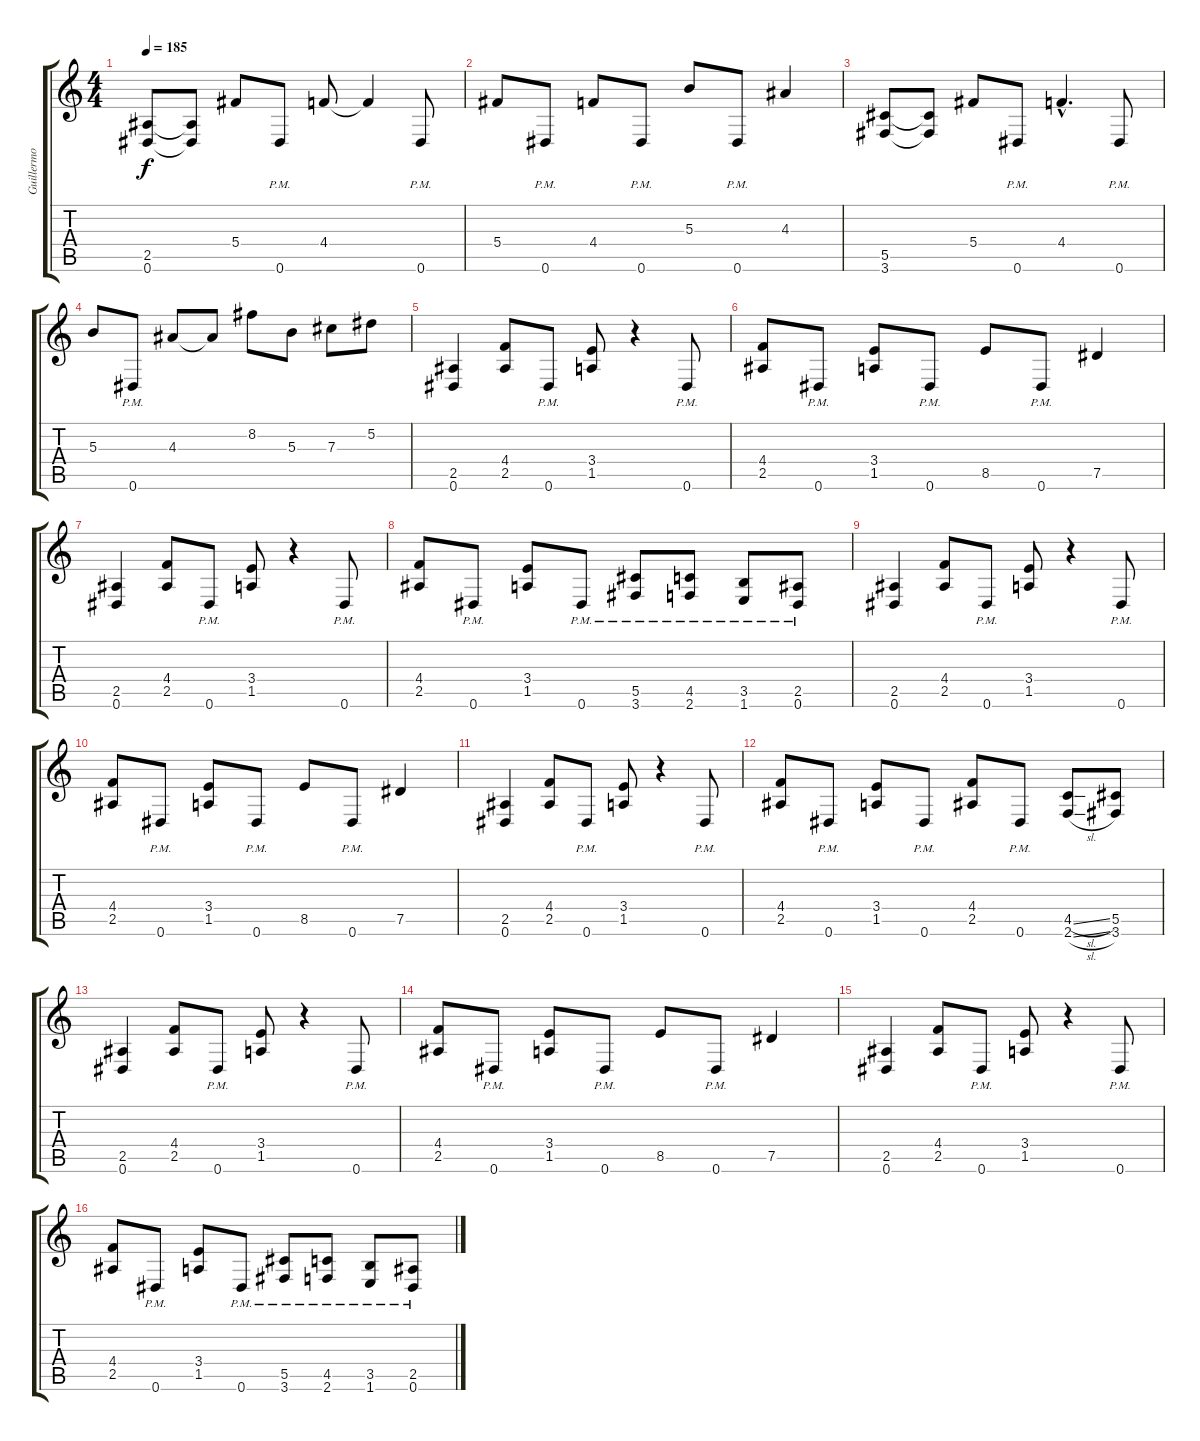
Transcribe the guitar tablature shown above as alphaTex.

\track ("Guillermo" "Guillermo") {instrument overdrivenguitar}
\staff {score tabs}
\tuning (Eb4 Bb3 Gb3 Db3 Ab2 Eb2) {hide}
\ts (4 4)
\tempo 185
\clef g2
\ks c
(2.5 0.6).8{dy f} (2.5{t} 0.6{t}).8 5.4.8 0.6{pm}.8 4.4.8 4.4{t}.4 0.6{pm}.8 |
5.4.8 0.6{pm}.8 4.4.8 0.6{pm}.8 5.3.8 0.6{pm}.8 4.3.4 |
(5.5 3.6).8 (5.5{t} 3.6{t}).8 5.4.8 0.6{pm}.8 4.4{hac}.4{d} 0.6{pm}.8 |
5.3.8 0.6{pm}.8 4.3.8 4.3{t}.8 8.2.8 5.3.8 7.3.8 5.2.8 |
(2.5 0.6).4 (4.4 2.5).8 0.6{pm}.8 (3.4 1.5).8 r.4 0.6{pm}.8 |
(4.4 2.5).8 0.6{pm}.8 (3.4 1.5).8 0.6{pm}.8 8.5.8 0.6{pm}.8 7.5.4 |
(2.5 0.6).4 (4.4 2.5).8 0.6{pm}.8 (3.4 1.5).8 r.4 0.6{pm}.8 |
(4.4 2.5).8 0.6{pm}.8 (3.4 1.5).8 0.6{pm}.8 (5.5{pm} 3.6{pm}).8 (4.5{pm} 2.6{pm}).8 (3.5{pm} 1.6{pm}).8 (2.5{pm} 0.6{pm}).8 |
(2.5 0.6).4 (4.4 2.5).8 0.6{pm}.8 (3.4 1.5).8 r.4 0.6{pm}.8 |
(4.4 2.5).8 0.6{pm}.8 (3.4 1.5).8 0.6{pm}.8 8.5.8 0.6{pm}.8 7.5.4 |
(2.5 0.6).4 (4.4 2.5).8 0.6{pm}.8 (3.4 1.5).8 r.4 0.6{pm}.8 |
(4.4 2.5).8 0.6{pm}.8 (3.4 1.5).8 0.6{pm}.8 (4.4 2.5).8 0.6{pm}.8 (4.5{sl} 2.6{sl}).8 (5.5 3.6).8 |
(2.5 0.6).4 (4.4 2.5).8 0.6{pm}.8 (3.4 1.5).8 r.4 0.6{pm}.8 |
(4.4 2.5).8 0.6{pm}.8 (3.4 1.5).8 0.6{pm}.8 8.5.8 0.6{pm}.8 7.5.4 |
(2.5 0.6).4 (4.4 2.5).8 0.6{pm}.8 (3.4 1.5).8 r.4 0.6{pm}.8 |
(4.4 2.5).8 0.6{pm}.8 (3.4 1.5).8 0.6{pm}.8 (5.5{pm} 3.6{pm}).8 (4.5{pm} 2.6{pm}).8 (3.5{pm} 1.6{pm}).8 (2.5{pm} 0.6{pm}).8
